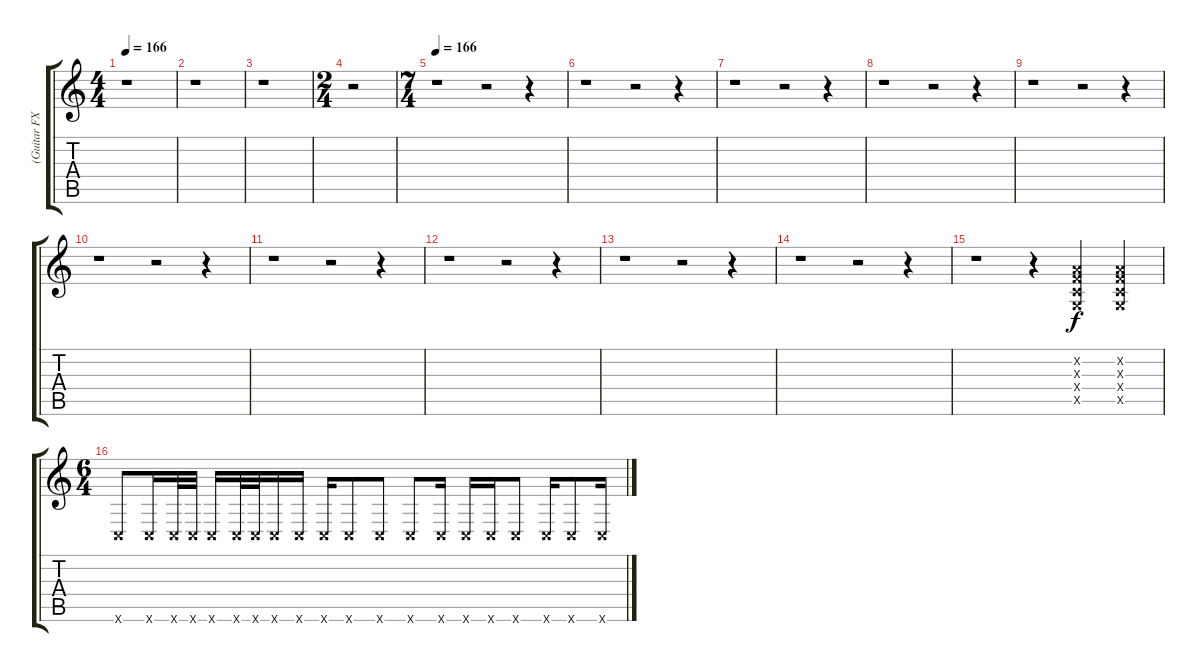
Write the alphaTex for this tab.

\track ("(Guitar FX)" "(Guitar FX") {instrument overdrivenguitar}
\staff {score tabs}
\tuning (D4 A3 F3 C3 G2 C2) {hide}
\ts (4 4)
\tempo 166
\clef g2
\ks c
r.1{dy f} |
r.1 |
r.1 |
\ts (2 4)
r.2 |
\ts (7 4)
\tempo 166
r.1 r.2 r.4 |
r.1 r.2 r.4 |
r.1 r.2 r.4 |
r.1 r.2 r.4 |
r.1 r.2 r.4 |
r.1 r.2 r.4 |
r.1 r.2 r.4 |
r.1 r.2 r.4 |
r.1 r.2 r.4 |
r.1 r.2 r.4 |
r.1 r.4 (0.2{x} 0.3{x} 0.4{x} 0.5{x}).4 (0.2{x} 0.3{x} 0.4{x} 0.5{x}).4 |
\ts (6 4)
0.6{x}.8 0.6{x}.16 0.6{x}.32 0.6{x}.32 0.6{x}.16 0.6{x}.32 0.6{x}.32 0.6{x}.16 0.6{x}.16 0.6{x}.16 0.6{x}.8 0.6{x}.8 0.6{x}.8 0.6{x}.16 0.6{x}.16 0.6{x}.16 0.6{x}.8 0.6{x}.16 0.6{x}.8 0.6{x}.16
